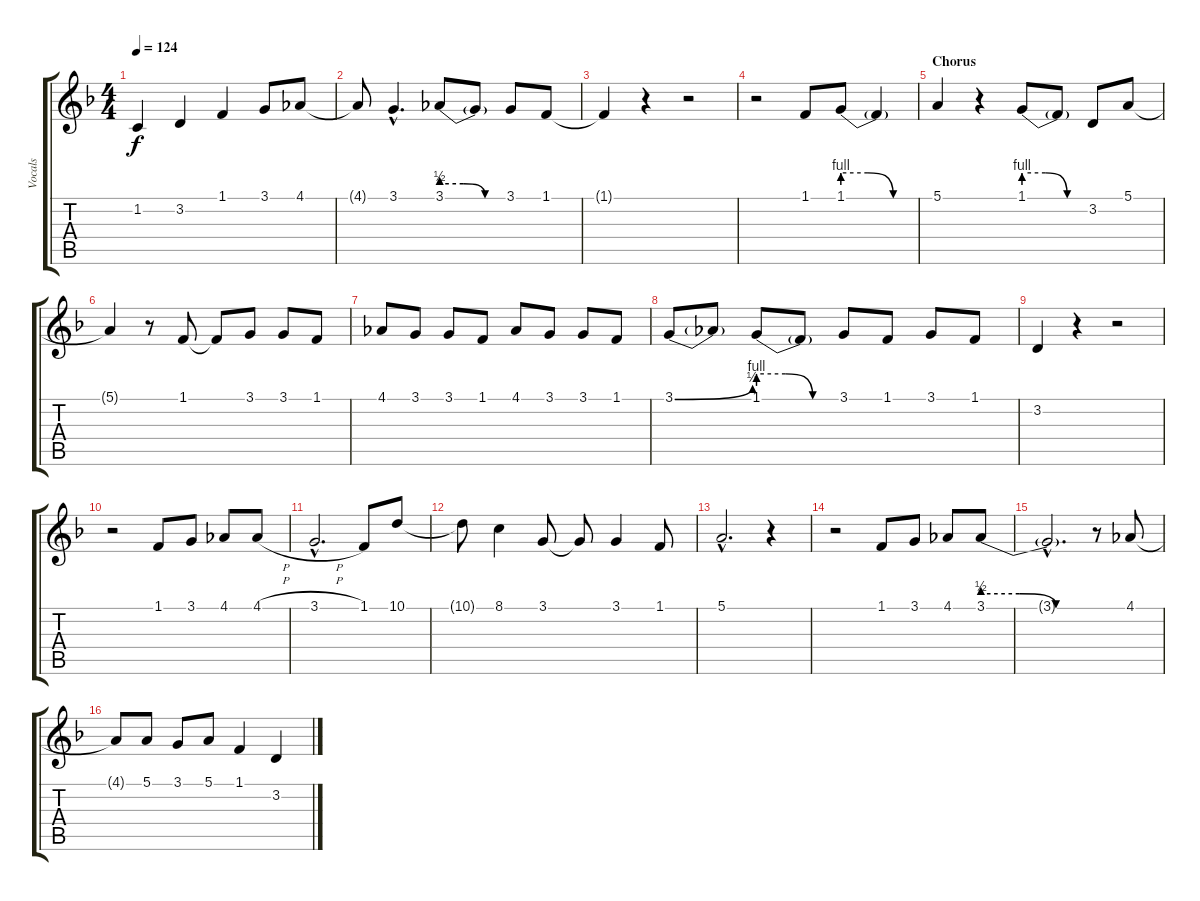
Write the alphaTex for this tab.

\track ("Vocals" "Vocals") {instrument trombone}
\staff {score tabs}
\tuning (E4 B3 G3 D3 A2 E2) {hide}
\ts (4 4)
\tempo 124
\clef g2
\ks f
1.2.4{dy f} 3.2.4 1.1.4 3.1.8 4.1.8 |
4.1{t}.8 3.1{hac}.4{d} 3.1{be (custom 0 2 20 2 40 0 60 0)}.8 3.1{t}.8 3.1.8 1.1.8 |
1.1{t}.4 r.4 r.2 |
r.2 1.1.8 1.1{be (custom 0 4 20 4 40 0 60 0)}.8 1.1{t}.4 |
\section ("" "Chorus")
5.1.4 r.4 1.1{be (custom 0 4 20 4 40 0 60 0)}.8 1.1{t}.8 3.2.8 5.1.8 |
5.1{t}.4 r.8 1.1.8 1.1{t}.8 3.1.8 3.1.8 1.1.8 |
4.1.8 3.1.8 3.1.8 1.1.8 4.1.8 3.1.8 3.1.8 1.1.8 |
3.1{be (bend 0 0 60 2)}.8 3.1{t}.8 1.1{be (custom 0 4 20 4 40 0 60 0)}.8 1.1{t}.8 3.1.8 1.1.8 3.1.8 1.1.8 |
3.2.4 r.4 r.2 |
r.2 1.1.8 3.1.8 4.1.8 4.1{h}.8 |
3.1{h hac}.2{d} 1.1.8 10.1.8 |
10.1{t}.8 8.1.4 3.1.8 3.1{t}.8 3.1.4 1.1.8 |
5.1{hac}.2{d} r.4 |
r.2 1.1.8 3.1.8 4.1.8 3.1{be (custom 0 2 20 2 40 0 60 0)}.8 |
3.1{hac t}.2{d} r.8 4.1.8 |
4.1{t}.8 5.1.8 3.1.8 5.1.8 1.1.4 3.2.4
